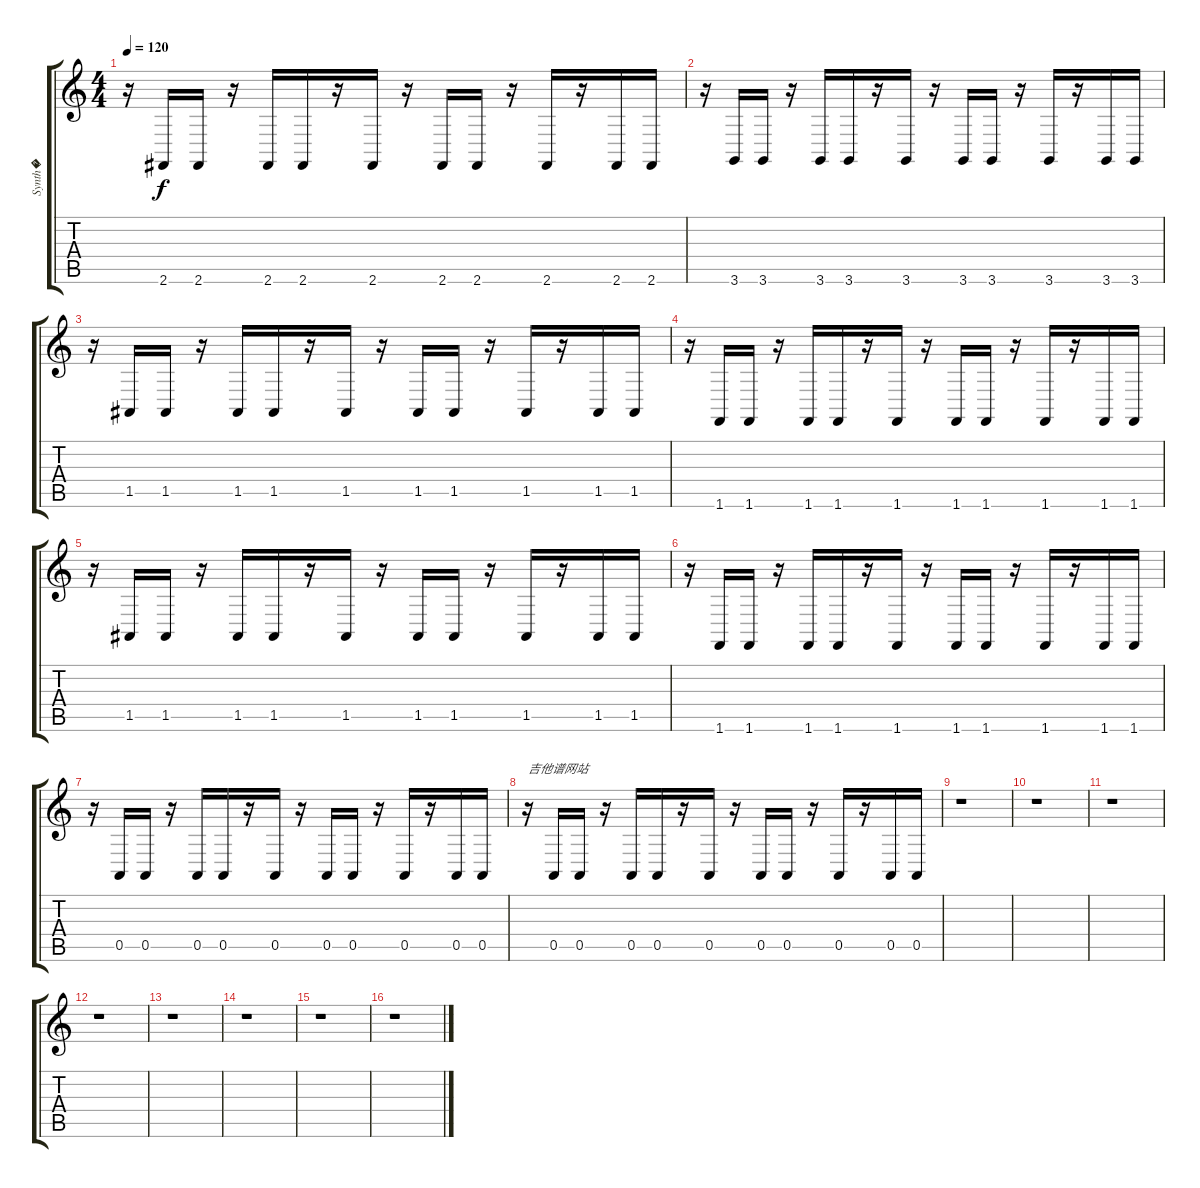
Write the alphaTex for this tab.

\track ("Synth�" "Synth�") {instrument tremolostrings}
\staff {score tabs}
\tuning (E4 B3 G3 D3 A2 E2) {hide}
\ts (4 4)
\tempo 120
\clef g2
\ks c
r.16{dy f} 2.6.16 2.6.16 r.16 2.6.16 2.6.16 r.16 2.6.16 r.16 2.6.16 2.6.16 r.16 2.6.16 r.16 2.6.16 2.6.16 |
r.16 3.6.16 3.6.16 r.16 3.6.16 3.6.16 r.16 3.6.16 r.16 3.6.16 3.6.16 r.16 3.6.16 r.16 3.6.16 3.6.16 |
r.16 1.5.16 1.5.16 r.16 1.5.16 1.5.16 r.16 1.5.16 r.16 1.5.16 1.5.16 r.16 1.5.16 r.16 1.5.16 1.5.16 |
r.16 1.6.16 1.6.16 r.16 1.6.16 1.6.16 r.16 1.6.16 r.16 1.6.16 1.6.16 r.16 1.6.16 r.16 1.6.16 1.6.16 |
r.16 1.5.16 1.5.16 r.16 1.5.16 1.5.16 r.16 1.5.16 r.16 1.5.16 1.5.16 r.16 1.5.16 r.16 1.5.16 1.5.16 |
r.16 1.6.16 1.6.16 r.16 1.6.16 1.6.16 r.16 1.6.16 r.16 1.6.16 1.6.16 r.16 1.6.16 r.16 1.6.16 1.6.16 |
r.16 0.5.16 0.5.16 r.16 0.5.16 0.5.16 r.16 0.5.16 r.16 0.5.16 0.5.16 r.16 0.5.16 r.16 0.5.16 0.5.16 |
r.16{txt "吉他谱网站"} 0.5.16 0.5.16 r.16 0.5.16 0.5.16 r.16 0.5.16 r.16 0.5.16 0.5.16 r.16 0.5.16 r.16 0.5.16 0.5.16 |
r.1 |
r.1 |
r.1 |
r.1 |
r.1 |
r.1 |
r.1 |
r.1
